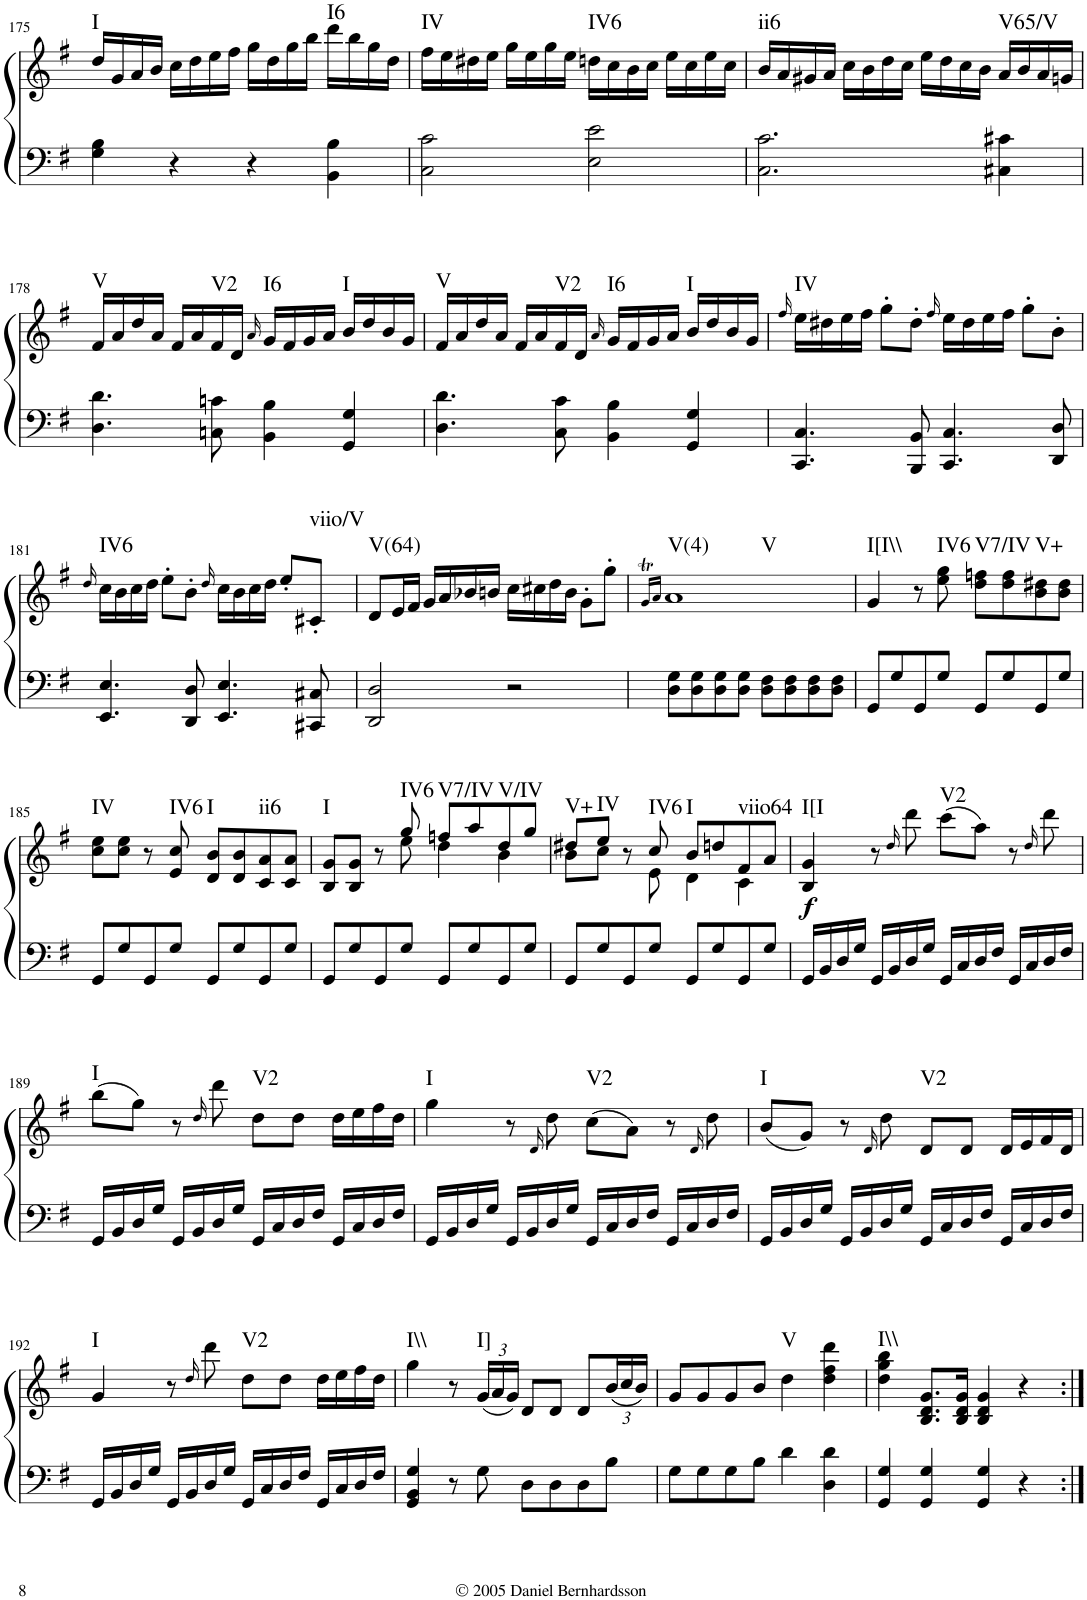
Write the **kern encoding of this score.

**kern	**kern	**dynam	**harte
*part1	*part1	*part1	*part1
*staff2	*staff1	*staff1/2	*
*I"Piano	*	*	*
*I'Pno.	*	*	*
!!LO:PB:g=z
*clefF4	*clefG2	*	*
*k[f#]	*k[f#]	*	*
*G:	*G:	*	*
*M4/4	*M4/4	*	*
*met(c)	*met(c)	*	*
=175	=175	=175	=175
!	!	!	!LO:H:kt=I
4G\ 4B\	16dd/LL	.	N
.	16g/	.	.
.	16a/	.	.
.	16b/JJ	.	.
4r	16cc\LL	.	.
.	16dd\	.	.
.	16ee\	.	.
.	16ff#\JJ	.	.
4r	16gg\LL	.	.
.	16dd\	.	.
.	16gg\	.	.
.	16bb\JJ	.	.
!	!	!	!LO:H:kt=I6
4BB\ 4B\	16ddd\LL	.	N
.	16bb\	.	.
.	16gg\	.	.
.	16dd\JJ	.	.
=176	=176	=176	=176
!	!	!	!LO:H:kt=IV
2C\ 2c\	16ff#\LL	.	N
.	16ee\	.	.
.	16dd#X\	.	.
.	16ee\JJ	.	.
.	16gg\LL	.	.
.	16ee\	.	.
.	16gg\	.	.
.	16ee\JJ	.	.
!	!	!	!LO:H:kt=IV6
2E\ 2e\	16ddn\LL	.	N
.	16cc\	.	.
.	16b\	.	.
.	16cc\JJ	.	.
.	16ee\LL	.	.
.	16cc\	.	.
.	16ee\	.	.
.	16cc\JJ	.	.
=177	=177	=177	=177
!	!	!	!LO:H:kt=ii6
2.C\ 2.c\	16b/LL	.	N
.	16a/	.	.
.	16g#X/	.	.
.	16a/JJ	.	.
.	16cc\LL	.	.
.	16b\	.	.
.	16dd\	.	.
.	16cc\JJ	.	.
.	16ee\LL	.	.
.	16dd\	.	.
.	16cc\	.	.
.	16b\JJ	.	.
!	!	!	!LO:H:kt=V65/V
4C#X\ 4c#X\	16a/LL	.	N
.	16b/	.	.
.	16a/	.	.
.	16gn/JJ	.	.
!!LO:LB:g=z
=178	=178	=178	=178
!	!	!	!LO:H:kt=V
4.D\ 4.d\	16f#/LL	.	N
.	16a/	.	.
.	16dd/	.	.
.	16a/JJ	.	.
.	16f#/LL	.	.
.	16a/	.	.
!	!	!	!LO:H:kt=V2
8Cn\ 8cn\	16f#/	.	N
.	16d/JJ	.	.
.	16qa/	.	.
!	!	!	!LO:H:kt=I6
4BB\ 4B\	16g/LL	.	N
.	16f#/	.	.
.	16g/	.	.
.	16a/JJ	.	.
!	!	!	!LO:H:kt=I
4GG/ 4G/	16b/LL	.	N
.	16dd/	.	.
.	16b/	.	.
.	16g/JJ	.	.
=179	=179	=179	=179
!	!	!	!LO:H:kt=V
4.D\ 4.d\	16f#/LL	.	N
.	16a/	.	.
.	16dd/	.	.
.	16a/JJ	.	.
.	16f#/LL	.	.
.	16a/	.	.
!	!	!	!LO:H:kt=V2
8C\ 8c\	16f#/	.	N
.	16d/JJ	.	.
.	16qa/	.	.
!	!	!	!LO:H:kt=I6
4BB\ 4B\	16g/LL	.	N
.	16f#/	.	.
.	16g/	.	.
.	16a/JJ	.	.
!	!	!	!LO:H:kt=I
4GG/ 4G/	16b/LL	.	N
.	16dd/	.	.
.	16b/	.	.
.	16g/JJ	.	.
=180	=180	=180	=180
.	16qff#/	.	.
!	!	!	!LO:H:kt=IV
4.CC/ 4.C/	16ee\LL	.	N
.	16dd#X\	.	.
.	16ee\	.	.
.	16ff#\JJ	.	.
.	8gg'\L	.	.
8BBB/ 8BB/	8dd#'\J	.	.
.	16qff#/	.	.
4.CC/ 4.C/	16ee\LL	.	.
.	16dd#\	.	.
.	16ee\	.	.
.	16ff#\JJ	.	.
.	8gg'\L	.	.
8DD/ 8D/	8b'\J	.	.
!!LO:LB:g=z
=181	=181	=181	=181
.	16qdd/	.	.
!	!	!	!LO:H:kt=IV6
4.EE/ 4.E/	16cc\LL	.	N
.	16b\	.	.
.	16cc\	.	.
.	16dd\JJ	.	.
.	8ee'\L	.	.
8DD/ 8D/	8b'\J	.	.
.	16qdd/	.	.
4.EE/ 4.E/	16cc\LL	.	.
.	16b\	.	.
.	16cc\	.	.
.	16dd\JJ	.	.
.	8ee'/L	.	.
!	!	!	!LO:H:kt=viio/V
8CC#X/ 8C#X/	8c#X'/J	.	N
=182	=182	=182	=182
!	!	!	!LO:H:kt=V(64)
2DD/ 2D/	8d/L	.	N
.	16e/L	.	.
.	16f#/JJ	.	.
.	16g/LL	.	.
.	16a/	.	.
.	16b-X/	.	.
.	16bn/JJ	.	.
2r	16cc\LL	.	.
.	16cc#X\	.	.
.	16dd\	.	.
.	16b\JJ	.	.
.	8g'\L	.	.
.	8gg'\J	.	.
=183	=183	=183	=183
.	16qg>/LL	.	.
.	16qa/JJ	.	.
!	!	!	!LO:H:n=1:kt=V(4)
!	!	!	!LO:H:n=2:kt=V
8D\ 8G\L	1a	.	N N
8D\ 8G\	.	.	.
8D\ 8G\	.	.	.
8D\ 8G\J	.	.	.
8D\ 8F#\L	.	.	.
8D\ 8F#\	.	.	.
8D\ 8F#\	.	.	.
8D\ 8F#\J	.	.	.
=184	=184	=184	=184
!	!	!	!LO:H:kt=I[I\\
8GG/L	4g/	.	N
8G/	.	.	.
8GG/	8r	.	.
!	!	!	!LO:H:kt=IV6
8G/J	8ee\ 8gg\	.	N
!	!	!	!LO:H:kt=V7/IV
8GG/L	8dd\ 8ffn\L	.	N
8G/	8dd\ 8ff\	.	.
!	!	!	!LO:H:kt=V+
8GG/	8b\ 8dd#X\	.	N
8G/J	8b\ 8dd#\J	.	.
!!LO:LB:g=z
=185	=185	=185	=185
!	!	!	!LO:H:kt=IV
8GG/L	8cc\ 8ee\L	.	N
8G/	8cc\ 8ee\J	.	.
8GG/	8r	.	.
!	!	!	!LO:H:kt=IV6
8G/J	8e/ 8cc/	.	N
!	!	!	!LO:H:kt=I
8GG/L	8d/ 8b/L	.	N
8G/	8d/ 8b/	.	.
!	!	!	!LO:H:kt=ii6
8GG/	8c/ 8a/	.	N
8G/J	8c/ 8a/J	.	.
=186	=186	=186	=186
*	*^	*	*
!	!	!	!	!LO:H:kt=I
8GG/L	8B/ 8g/L	4ryy	.	N
8G/	8B/ 8g/J	.	.	.
8GG/	8r	8ryy	.	.
!	!	!	!	!LO:H:kt=IV6
8G/J	8gg/	8ee\	.	N
!	!	!	!	!LO:H:kt=V7/IV
8GG/L	8ffn/L	4dd\	.	N
8G/	8aa/	.	.	.
!	!	!	!	!LO:H:kt=V/IV
8GG/	8dd/	4b\	.	N
8G/J	8gg/J	.	.	.
=187	=187	=187	=187	=187
!	!	!	!	!LO:H:kt=V+
8GG/L	8dd#X/L	8b\L	.	N
!	!	!	!	!LO:H:kt=IV
8G/	8ee/J	8cc\J	.	N
8GG/	8r	8ryy	.	.
!	!	!	!	!LO:H:kt=IV6
8G/J	8cc/	8e\	.	N
!	!	!	!	!LO:H:kt=I
8GG/L	8b/L	4d\	.	N
8G/	8ddn/	.	.	.
!	!	!	!	!LO:H:kt=viio64
8GG/	8f#/	4c\	.	N
8G/J	8a/J	.	.	.
*	*v	*v	*	*
=188	=188	=188	=188
!	!	!LO:DY:b	!LO:H:kt=I[I
16GG/LL	4B/ 4g/	f	N
16BB/	.	.	.
16D/	.	.	.
16G/JJ	.	.	.
16GG/LL	8r	.	.
16BB/	.	.	.
.	16qdd/	.	.
16D/	8ddd\	.	.
16G/JJ	.	.	.
!	!	!	!LO:H:kt=V2
16GG/LL	(8ccc\L	.	N
16C/	.	.	.
16D/	8aa\J)	.	.
16F#/JJ	.	.	.
16GG/LL	8r	.	.
16C/	.	.	.
.	16qdd/	.	.
16D/	8ddd\	.	.
16F#/JJ	.	.	.
!!LO:LB:g=z
=189	=189	=189	=189
!	!	!	!LO:H:kt=I
16GG/LL	(8bb\L	.	N
16BB/	.	.	.
16D/	8gg\J)	.	.
16G/JJ	.	.	.
16GG/LL	8r	.	.
16BB/	.	.	.
.	16qdd/	.	.
16D/	8ddd\	.	.
16G/JJ	.	.	.
!	!	!	!LO:H:kt=V2
16GG/LL	8dd\L	.	N
16C/	.	.	.
16D/	8dd\J	.	.
16F#/JJ	.	.	.
16GG/LL	16dd\LL	.	.
16C/	16ee\	.	.
16D/	16ff#\	.	.
16F#/JJ	16dd\JJ	.	.
=190	=190	=190	=190
!	!	!	!LO:H:kt=I
16GG/LL	4gg\	.	N
16BB/	.	.	.
16D/	.	.	.
16G/JJ	.	.	.
16GG/LL	8r	.	.
16BB/	.	.	.
.	16qd/	.	.
16D/	8dd\	.	.
16G/JJ	.	.	.
!	!	!	!LO:H:kt=V2
16GG/LL	(8cc\L	.	N
16C/	.	.	.
16D/	8a\J)	.	.
16F#/JJ	.	.	.
16GG/LL	8r	.	.
16C/	.	.	.
.	16qd/	.	.
16D/	8dd\	.	.
16F#/JJ	.	.	.
=191	=191	=191	=191
!	!	!	!LO:H:kt=I
16GG/LL	(8b/L	.	N
16BB/	.	.	.
16D/	8g/J)	.	.
16G/JJ	.	.	.
16GG/LL	8r	.	.
16BB/	.	.	.
.	16qd/	.	.
16D/	8dd\	.	.
16G/JJ	.	.	.
!	!	!	!LO:H:kt=V2
16GG/LL	8d/L	.	N
16C/	.	.	.
16D/	8d/J	.	.
16F#/JJ	.	.	.
16GG/LL	16d/LL	.	.
16C/	16e/	.	.
16D/	16f#/	.	.
16F#/JJ	16d/JJ	.	.
!!LO:LB:g=z
=192	=192	=192	=192
!	!	!	!LO:H:kt=I
16GG/LL	4g/	.	N
16BB/	.	.	.
16D/	.	.	.
16G/JJ	.	.	.
16GG/LL	8r	.	.
16BB/	.	.	.
.	16qdd/	.	.
16D/	8ddd\	.	.
16G/JJ	.	.	.
!	!	!	!LO:H:kt=V2
16GG/LL	8dd\L	.	N
16C/	.	.	.
16D/	8dd\J	.	.
16F#/JJ	.	.	.
16GG/LL	16dd\LL	.	.
16C/	16ee\	.	.
16D/	16ff#\	.	.
16F#/JJ	16dd\JJ	.	.
=193	=193	=193	=193
!	!	!	!LO:H:kt=I\\
4GG/ 4BB/ 4G/	4gg\	.	N
8r	8r	.	.
*	*Xbrackettup	*	*
!	!	!	!LO:H:kt=I]
8G\	(24g/LL	.	N
.	24a/	.	.
.	24g/JJ)	.	.
8D\L	8d/L	.	.
8D\	8d/J	.	.
8D\	8d/L	.	.
8B\J	(24b/L	.	.
.	24cc/	.	.
.	24b/JJ)	.	.
=194	=194	=194	=194
8G\L	8g/L	.	.
8G\	8g/	.	.
8G\	8g/	.	.
8B\J	8b/J	.	.
!	!	!	!LO:H:kt=V
4d\	4dd\	.	N
4D\ 4d\	4dd\ 4ff#\ 4ddd\	.	.
=195	=195	=195	=195
!	!	!	!LO:H:kt=I\\
4GG/ 4G/	4dd\ 4gg\ 4bb\	.	N
4GG/ 4G/	8.B/ 8.d/ 8.g/L	.	.
.	16B/ 16d/ 16g/Jk	.	.
4GG/ 4G/	4B/ 4d/ 4g/	.	.
4r	4r	.	.
=:|!	=:|!	=:|!	=:|!
*-	*-	*-	*-
